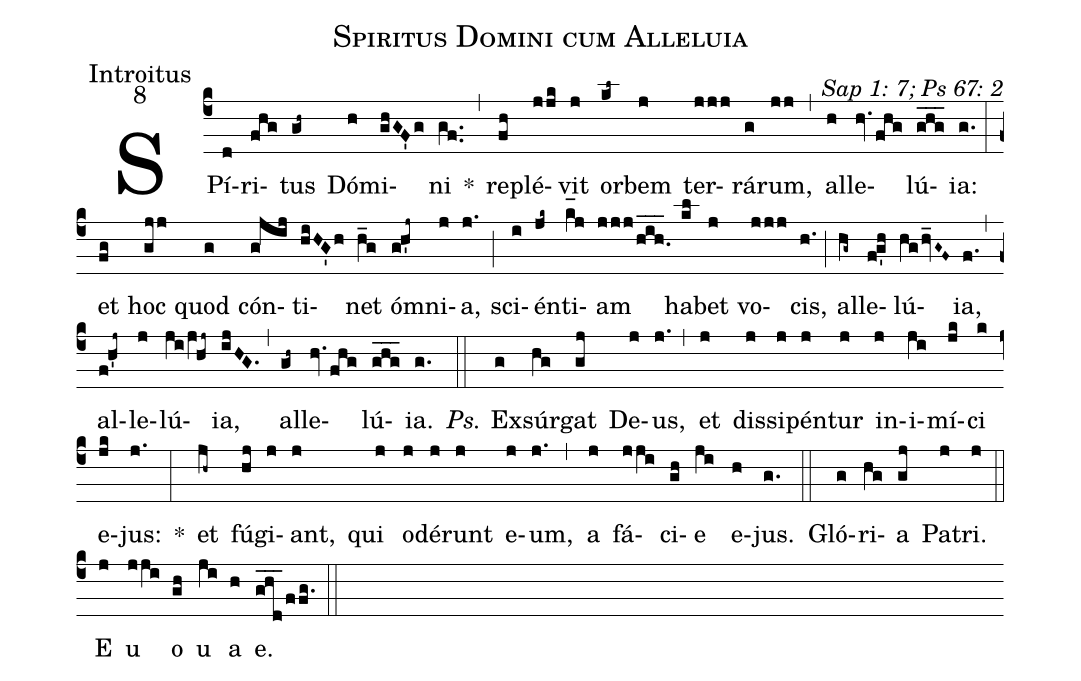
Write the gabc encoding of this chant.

name: Spiritus Domini cum Alleluia;
office-part: Introitus;
mode: 8;
commentary: Sap 1: 7; Ps 67: 2;
%%
(c4) SPí(d)ri(fhg)tus(gh~) Dó(h)mi(ghGF'g)ni(gf..) *(,) re(fh)plé(jjk)vit(j) or(kl~)bem(j) ter(jjj)rá(g)rum,(jj) (,) al(h)le(hv.fhg)lú(ghg___)ia:(g.) (:)
et(fg) hoc(gjj) quod(g) cón(g!jij)ti(hiHG'h)net(h_g) óm(gh'j~)ni(j)a,(j.) (;) sci(i)én(jk~)ti(k_[hl:1]j)am(jjj/h_i_h._) ha(kl)bet(j) vo(jjj)cis,(h.) (;) al(hg~)le(fg'h)lú(hghv_G~F~)ia,(f.) (,) al(f!h'j~)le(j)lú(jijV!hj~)ia,(ijHG.) (,) al(gh~)le(hv.fhg)lú(ghg___)ia.(g.) (::)
<i>Ps.</i> Ex(g)súr(hg)gat(gj) De(j)us,(j.) (,) et(j) dis(j)si(j)pén(j)tur(j) in(j)i(ji)mí(jk)ci(k) e(jk)jus:(j.) *(:)
et(jh~) fú(hj)gi(j)ant,(j) qui(j) o(j)dé(j)runt(j) e(j)um,(j.) (,) a(j) fá(jji)ci(gh)e(ji) e(h)jus.(g.) (::)
Gló(g)ri(hg)a(gj) Pa(j)tri.(j) (::)
<eu>E(j) u(jji) o(gh) u(ji) a(h) e.</eu>(ghd___/ffg.) (::)
